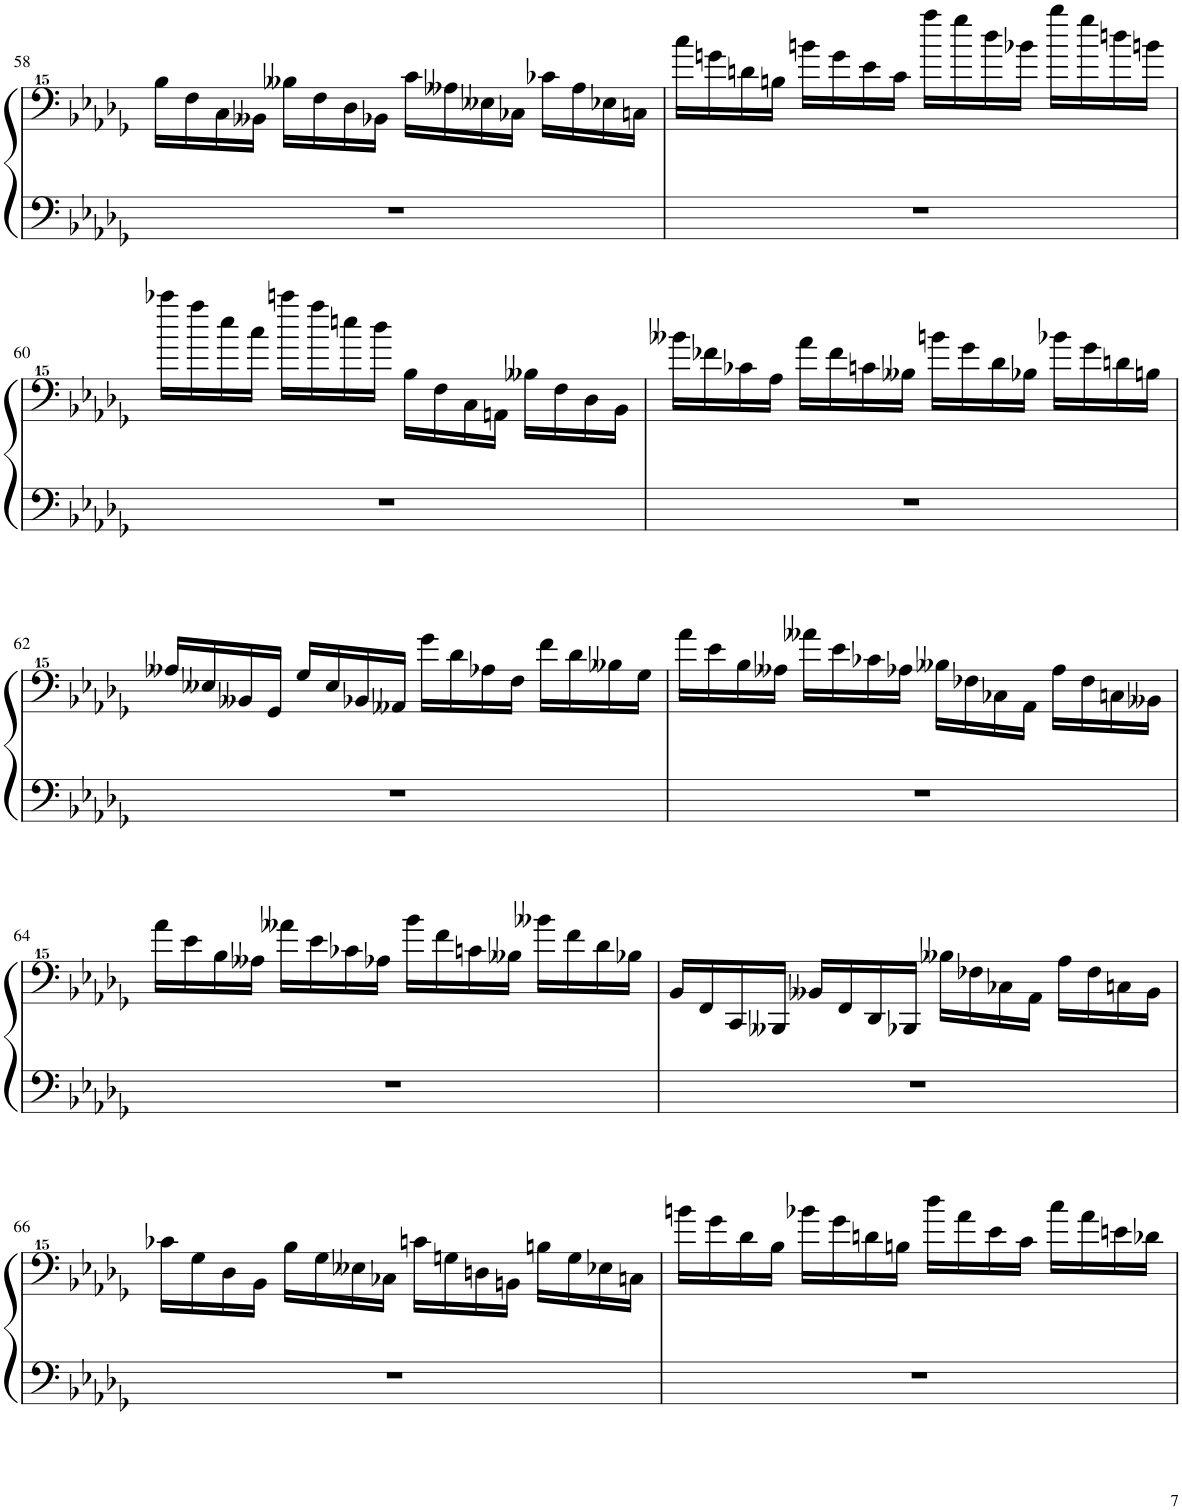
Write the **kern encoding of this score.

**kern	**kern
*part1	*part1
*staff2	*staff1
*I"Piano	*
*I'Pno.	*
!!LO:PB:g=z
*clefF4	*clefF^^4
*k[b-e-a-d-g-]	*k[b-e-a-d-g-]
*M4/4	*M4/4
=58	=58
1r	16bb-\LL
.	16ff\
.	16cc\
.	16b--X\JJ
.	16bb--X\LL
.	16ff\
.	16dd-\
.	16b-X\JJ
.	16ccc\LL
.	16aa--X\
.	16ee--X\
.	16cc-X\JJ
.	16ccc-X\LL
.	16aa--\
.	16ee-X\
.	16ccn\JJ
=59	=59
1r	16cccc\LL
.	16gggn\
.	16dddn\
.	16bbn\JJ
.	16bbbn\LL
.	16ggg\
.	16eee-\
.	16ccc\JJ
.	16aaaa-\LL
.	16gggg-\
.	16dddd-\
.	16bbb-X\JJ
.	16bbbb-\LL
.	16gggg-\
.	16ddddn\
.	16bbbn\JJ
!!LO:LB:g=z
=60	=60
1r	16ccccc-X\LL
.	16aaaa-\
.	16eeee-\
.	16cccc\JJ
.	16cccccn\LL
.	16aaaa-\
.	16eeeen\
.	16dddd-\JJ
.	16bb-\LL
.	16ff\
.	16cc\
.	16an\JJ
.	16bb--X\LL
.	16ff\
.	16dd-\
.	16b-\JJ
=61	=61
1r	16bbb--X\LL
.	16fff-X\
.	16ccc-X\
.	16aa-\JJ
.	16aaa-\LL
.	16fff-\
.	16cccn\
.	16bb--X\JJ
.	16bbbn\LL
.	16ggg-\
.	16ddd-\
.	16bb-X\JJ
.	16bbb-X\LL
.	16ggg-\
.	16dddn\
.	16bbn\JJ
!!LO:LB:g=z
=62	=62
1r	16aa--X/LL
.	16ee--X/
.	16b--X/
.	16g-/JJ
.	16gg-/LL
.	16ee--/
.	16b-X/
.	16a--X/JJ
.	16ggg-\LL
.	16ddd-\
.	16aa-X\
.	16ff\JJ
.	16fff\LL
.	16ddd-\
.	16bb--X\
.	16gg-\JJ
=63	=63
1r	16aaa-\LL
.	16eee-\
.	16bb-\
.	16aa--X\JJ
.	16aaa--X\LL
.	16eee-\
.	16ccc-X\
.	16aa-X\JJ
.	16bb--X\LL
.	16ff-X\
.	16cc-X\
.	16a-\JJ
.	16aa-\LL
.	16ff-\
.	16ccn\
.	16b--X\JJ
!!LO:LB:g=z
=64	=64
1r	16aaa-\LL
.	16eee-\
.	16bb-\
.	16aa--X\JJ
.	16aaa--X\LL
.	16eee-\
.	16ccc-X\
.	16aa-X\JJ
.	16bbb-\LL
.	16fff\
.	16cccn\
.	16bb--X\JJ
.	16bbb--X\LL
.	16fff\
.	16ddd-\
.	16bb-X\JJ
=65	=65
1r	16b-/LL
.	16f/
.	16c/
.	16B--X/JJ
.	16b--X/LL
.	16f/
.	16d-/
.	16B-X/JJ
.	16bb--X\LL
.	16ff-X\
.	16cc-X\
.	16a-\JJ
.	16aa-\LL
.	16ff-\
.	16ccn\
.	16b--\JJ
!!LO:LB:g=z
=66	=66
1r	16ccc-X\LL
.	16gg-\
.	16dd-\
.	16b-\JJ
.	16bb-\LL
.	16gg-\
.	16ee--X\
.	16cc-X\JJ
.	16cccn\LL
.	16ggn\
.	16ddn\
.	16bn\JJ
.	16bbn\LL
.	16gg\
.	16ee-X\
.	16ccn\JJ
=67	=67
1r	16bbbn\LL
.	16ggg-\
.	16ddd-\
.	16bb-\JJ
.	16bbb-X\LL
.	16ggg-\
.	16dddn\
.	16bbn\JJ
.	16dddd-\LL
.	16aaa-\
.	16eee-\
.	16ccc\JJ
.	16cccc\LL
.	16aaa-\
.	16eeen\
.	16ddd-X\JJ
=	=
*-	*-
